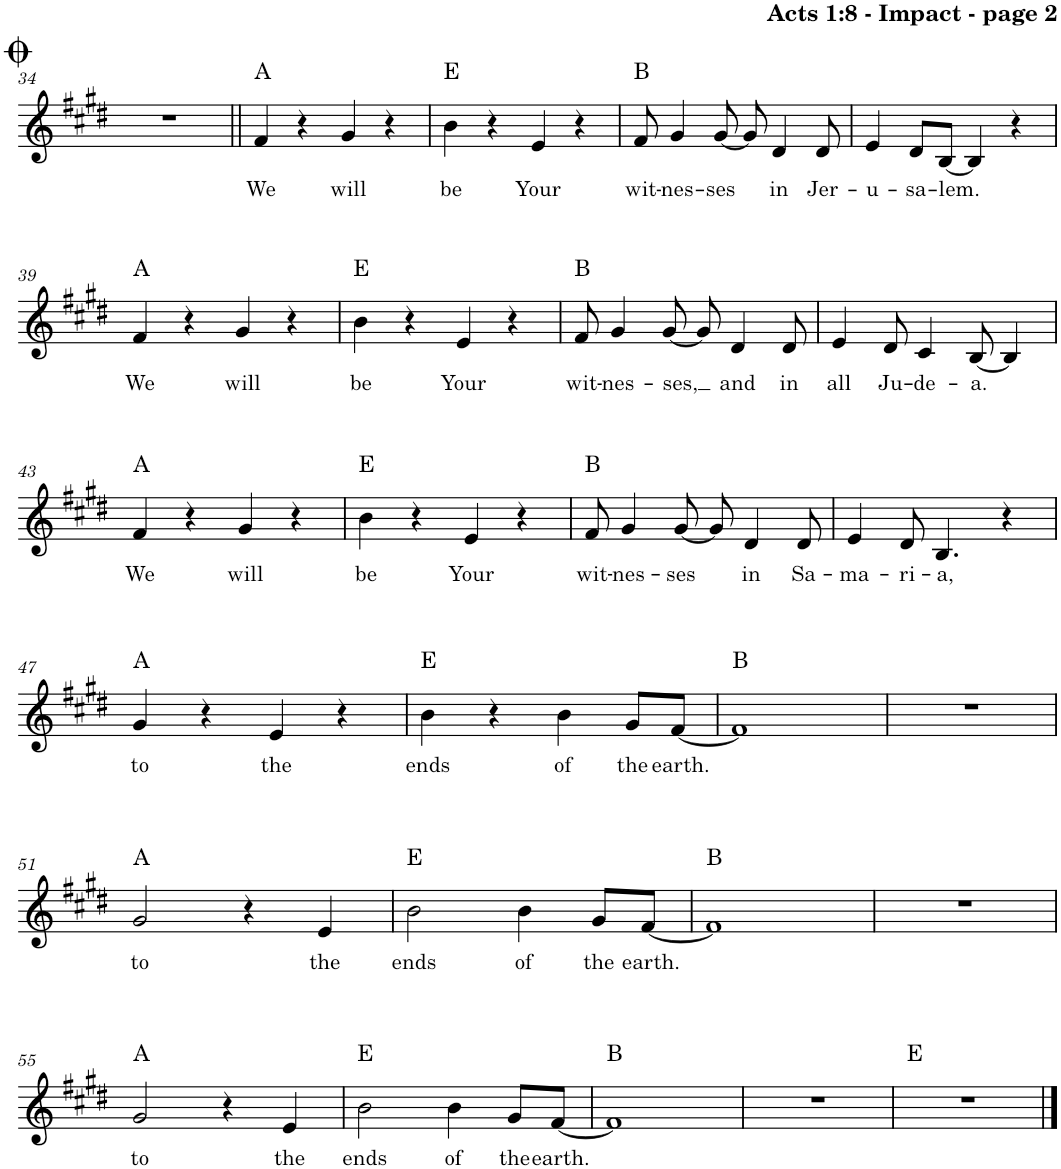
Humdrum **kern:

**kern	**text	**harte
*part1	*part1	*part1
*staff1	*staff1	*
*I"Piano	*	*
*I'Pno.	*	*
!!LO:PB:g=z
*clefG2	*	*
*k[f#c#g#d#]	*	*
*M4/4	*	*
=34	=34	=34
1r	.	.
=35||	=35||	=35||
!	!LO:LY:b	!
4f#/	We	A:maj
4r	.	.
!	!LO:LY:b	!
4g#/	will	.
4r	.	.
=36	=36	=36
!	!LO:LY:b	!
4b\	be	E:maj
4r	.	.
!	!LO:LY:b	!
4e/	Your	.
4r	.	.
=37	=37	=37
!	!LO:LY:b	!
8f#/	wit-	B:maj
!	!LO:LY:b	!
4g#/	-nes-	.
!	!LO:LY:b	!
[8g#/	-ses	.
8g#/]	.	.
!	!LO:LY:b	!
4d#/	in	.
!	!LO:LY:b	!
8d#/	Jer-	.
=38	=38	=38
!	!LO:LY:b	!
4e/	-u-	.
!	!LO:LY:b	!
8d#/L	-sa-	.
!	!LO:LY:b	!
[8B/J	-lem.	.
4B/]	.	.
4r	.	.
!!LO:LB:g=z
=39	=39	=39
!	!LO:LY:b	!
4f#/	We	A:maj
4r	.	.
!	!LO:LY:b	!
4g#/	will	.
4r	.	.
=40	=40	=40
!	!LO:LY:b	!
4b\	be	E:maj
4r	.	.
!	!LO:LY:b	!
4e/	Your	.
4r	.	.
=41	=41	=41
!	!LO:LY:b	!
8f#/	wit-	B:maj
!	!LO:LY:b	!
4g#/	-nes-	.
!	!LO:LY:b	!
[8g#/	-ses,	.
8g#/]	.	.
!	!LO:LY:b	!
4d#/	and	.
!	!LO:LY:b	!
8d#/	in	.
=42	=42	=42
!	!LO:LY:b	!
4e/	all	.
!	!LO:LY:b	!
8d#/	Ju-	.
!	!LO:LY:b	!
4c#/	-de-	.
!	!LO:LY:b	!
[8B/	-a.	.
4B/]	.	.
!!LO:LB:g=z
=43	=43	=43
!	!LO:LY:b	!
4f#/	We	A:maj
4r	.	.
!	!LO:LY:b	!
4g#/	will	.
4r	.	.
=44	=44	=44
!	!LO:LY:b	!
4b\	be	E:maj
4r	.	.
!	!LO:LY:b	!
4e/	Your	.
4r	.	.
=45	=45	=45
!	!LO:LY:b	!
8f#/	wit-	B:maj
!	!LO:LY:b	!
4g#/	-nes-	.
!	!LO:LY:b	!
[8g#/	-ses	.
8g#/]	.	.
!	!LO:LY:b	!
4d#/	in	.
!	!LO:LY:b	!
8d#/	Sa-	.
=46	=46	=46
!	!LO:LY:b	!
4e/	-ma-	.
!	!LO:LY:b	!
8d#/	-ri-	.
!	!LO:LY:b	!
4.B/	-a,	.
4r	.	.
!!LO:LB:g=z
=47	=47	=47
!	!LO:LY:b	!
4g#/	to	A:maj
4r	.	.
!	!LO:LY:b	!
4e/	the	.
4r	.	.
=48	=48	=48
!	!LO:LY:b	!
4b\	ends	E:maj
4r	.	.
!	!LO:LY:b	!
4b\	of	.
!	!LO:LY:b	!
8g#/L	the	.
!	!LO:LY:b	!
[8f#/J	earth.	.
=49	=49	=49
1f#]	.	B:maj
=50	=50	=50
1r	.	.
!!LO:LB:g=z
=51	=51	=51
!	!LO:LY:b	!
2g#/	to	A:maj
4r	.	.
!	!LO:LY:b	!
4e/	the	.
=52	=52	=52
!	!LO:LY:b	!
2b\	ends	E:maj
!	!LO:LY:b	!
4b\	of	.
!	!LO:LY:b	!
8g#/L	the	.
!	!LO:LY:b	!
[8f#/J	earth.	.
=53	=53	=53
1f#]	.	B:maj
=54	=54	=54
1r	.	.
!!LO:LB:g=z
=55	=55	=55
!	!LO:LY:b	!
2g#/	to	A:maj
4r	.	.
!	!LO:LY:b	!
4e/	the	.
=56	=56	=56
!	!LO:LY:b	!
2b\	ends	E:maj
!	!LO:LY:b	!
4b\	of	.
!	!LO:LY:b	!
8g#/L	the	.
!	!LO:LY:b	!
[8f#/J	earth.	.
=57	=57	=57
1f#]	.	B:maj
=58	=58	=58
1r	.	.
=59	=59	=59
1r	.	E:maj
==	==	==
*-	*-	*-
